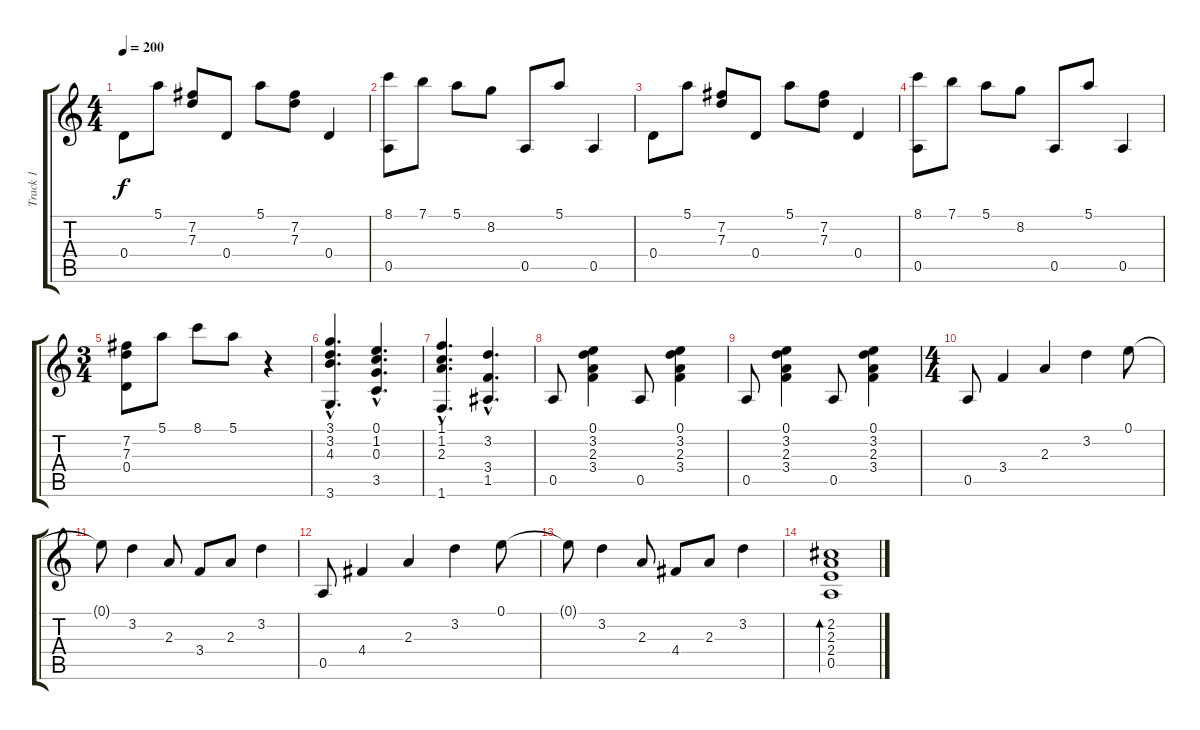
\track ("Track 1" "Track 1") {instrument acousticguitarnylon}
\staff {score tabs}
\tuning (E4 B3 G3 D3 A2 E2) {hide}
\ts (4 4)
\tempo 200
\clef g2
\ks c
0.4.8{dy f} 5.1.8 (7.2 7.3).8 0.4.8 5.1.8 (7.2 7.3).8 0.4.4 |
(8.1 0.5).8 7.1.8 5.1.8 8.2.8 0.5.8 5.1.8 0.5.4 |
0.4.8 5.1.8 (7.2 7.3).8 0.4.8 5.1.8 (7.2 7.3).8 0.4.4 |
(8.1 0.5).8 7.1.8 5.1.8 8.2.8 0.5.8 5.1.8 0.5.4 |
\ts (3 4)
(7.2 7.3 0.4).8 5.1.8 8.1.8 5.1.8 r.4 |
(3.1{hac} 3.2{hac} 4.3{hac} 3.6{hac}).4{d} (0.1{hac} 1.2{hac} 0.3{hac} 3.5{hac}).4{d} |
(1.1{hac} 1.2{hac} 2.3{hac} 1.6{hac}).4{d} (3.2{hac} 3.4{hac} 1.5{hac}).4{d} |
0.5.8 (0.1 3.2 2.3 3.4).4 0.5.8 (0.1 3.2 2.3 3.4).4 |
0.5.8 (0.1 3.2 2.3 3.4).4 0.5.8 (0.1 3.2 2.3 3.4).4 |
\ts (4 4)
0.5.8 3.4.4 2.3.4 3.2.4 0.1.8 |
0.1{t}.8 3.2.4 2.3.8 3.4.8 2.3.8 3.2.4 |
0.5.8 4.4.4 2.3.4 3.2.4 0.1.8 |
0.1{t}.8 3.2.4 2.3.8 4.4.8 2.3.8 3.2.4 |
(2.2 2.3 2.4 0.5).1{bd 120}
